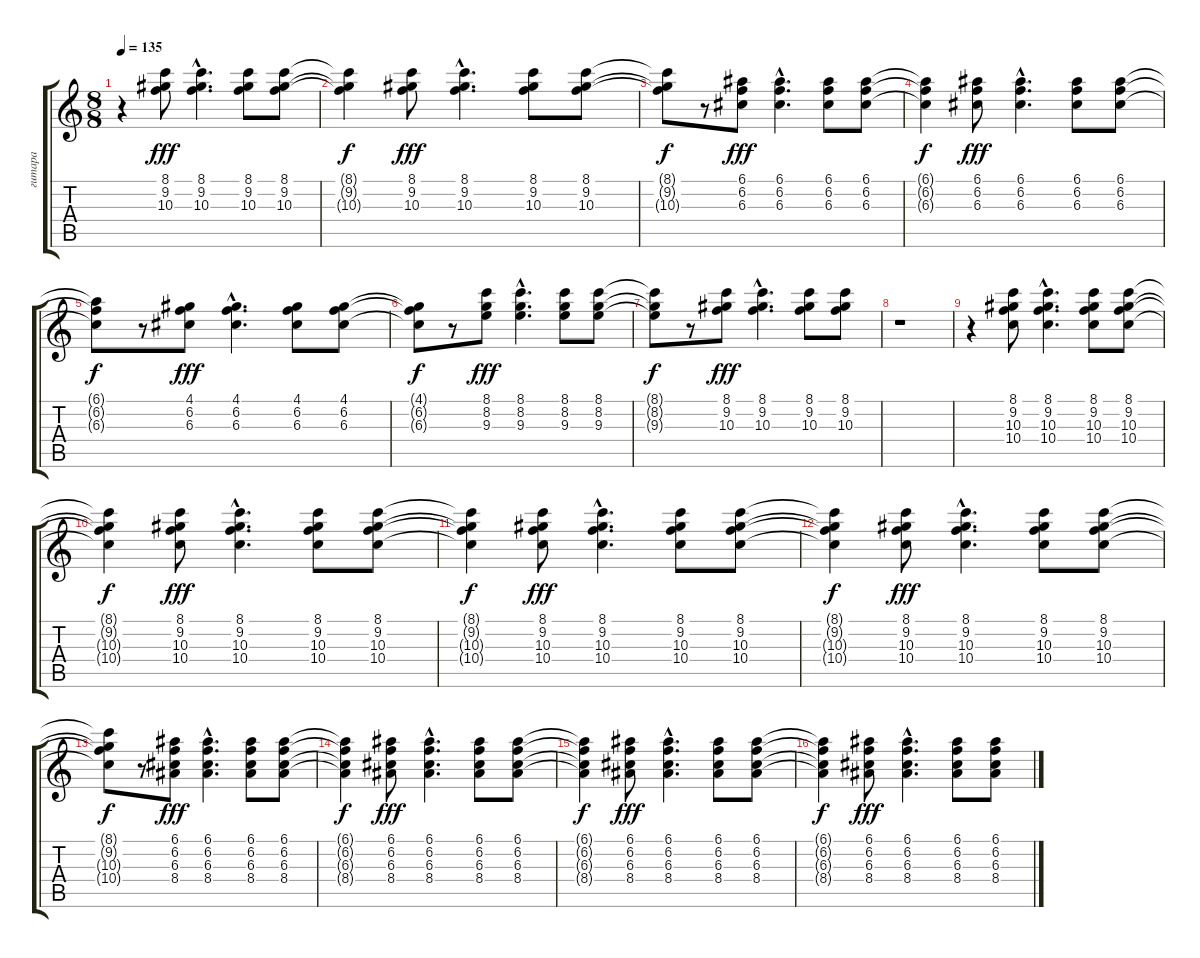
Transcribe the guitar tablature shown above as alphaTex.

\track ("гитара" "гитара") {instrument acousticguitarsteel}
\staff {score tabs}
\tuning (E4 B3 G3 D3 A2 E2) {hide}
\ts (8 8)
\tempo 135
\clef g2
\ks c
r.4{dy fff} (8.1 9.2 10.3).8 (8.1{hac} 9.2{hac} 10.3{hac}).4{d} (8.1 9.2 10.3).8 (8.1 9.2 10.3).8 |
(8.1{t} 9.2{t} 10.3{t}).4{dy f} (8.1 9.2 10.3).8{dy fff} (8.1{hac} 9.2{hac} 10.3{hac}).4{d} (8.1 9.2 10.3).8 (8.1 9.2 10.3).8 |
(8.1{t} 9.2{t} 10.3{t}).8{dy f} r.8 (6.1 6.2 6.3).8{dy fff} (6.1{hac} 6.2{hac} 6.3{hac}).4{d} (6.1 6.2 6.3).8 (6.1 6.2 6.3).8 |
(6.1{t} 6.2{t} 6.3{t}).4{dy f} (6.1 6.2 6.3).8{dy fff} (6.1{hac} 6.2{hac} 6.3{hac}).4{d} (6.1 6.2 6.3).8 (6.1 6.2 6.3).8 |
(6.1{t} 6.2{t} 6.3{t}).8{dy f} r.8 (4.1 6.2 6.3).8{dy fff} (4.1{hac} 6.2{hac} 6.3{hac}).4{d} (4.1 6.2 6.3).8 (4.1 6.2 6.3).8 |
(4.1{t} 6.2{t} 6.3{t}).8{dy f} r.8 (8.1 8.2 9.3).8{dy fff} (8.1{hac} 8.2{hac} 9.3{hac}).4{d} (8.1 8.2 9.3).8 (8.1 8.2 9.3).8 |
(8.1{t} 8.2{t} 9.3{t}).8{dy f} r.8 (8.1 9.2 10.3).8{dy fff} (8.1{hac} 9.2{hac} 10.3{hac}).4{d} (8.1 9.2 10.3).8 (8.1 9.2 10.3).8 |
r.1 |
r.4 (8.1 9.2 10.3 10.4).8 (8.1{hac} 9.2{hac} 10.3{hac} 10.4{hac}).4{d} (8.1 9.2 10.3 10.4).8 (8.1 9.2 10.3 10.4).8 |
(8.1{t} 9.2{t} 10.3{t} 10.4{t}).4{dy f} (8.1 9.2 10.3 10.4).8{dy fff} (8.1{hac} 9.2{hac} 10.3{hac} 10.4{hac}).4{d} (8.1 9.2 10.3 10.4).8 (8.1 9.2 10.3 10.4).8 |
(8.1{t} 9.2{t} 10.3{t} 10.4{t}).4{dy f} (8.1 9.2 10.3 10.4).8{dy fff} (8.1{hac} 9.2{hac} 10.3{hac} 10.4{hac}).4{d} (8.1 9.2 10.3 10.4).8 (8.1 9.2 10.3 10.4).8 |
(8.1{t} 9.2{t} 10.3{t} 10.4{t}).4{dy f} (8.1 9.2 10.3 10.4).8{dy fff} (8.1{hac} 9.2{hac} 10.3{hac} 10.4{hac}).4{d} (8.1 9.2 10.3 10.4).8 (8.1 9.2 10.3 10.4).8 |
(8.1{t} 9.2{t} 10.3{t} 10.4{t}).8{dy f} r.8 (6.1 6.2 6.3 8.4).8{dy fff} (6.1{hac} 6.2{hac} 6.3{hac} 8.4{hac}).4{d} (6.1 6.2 6.3 8.4).8 (6.1 6.2 6.3 8.4).8 |
(6.1{t} 6.2{t} 6.3{t} 8.4{t}).4{dy f} (6.1 6.2 6.3 8.4).8{dy fff} (6.1{hac} 6.2{hac} 6.3{hac} 8.4{hac}).4{d} (6.1 6.2 6.3 8.4).8 (6.1 6.2 6.3 8.4).8 |
(6.1{t} 6.2{t} 6.3{t} 8.4{t}).4{dy f} (6.1 6.2 6.3 8.4).8{dy fff} (6.1{hac} 6.2{hac} 6.3{hac} 8.4{hac}).4{d} (6.1 6.2 6.3 8.4).8 (6.1 6.2 6.3 8.4).8 |
(6.1{t} 6.2{t} 6.3{t} 8.4{t}).4{dy f} (6.1 6.2 6.3 8.4).8{dy fff} (6.1{hac} 6.2{hac} 6.3{hac} 8.4{hac}).4{d} (6.1 6.2 6.3 8.4).8 (6.1 6.2 6.3 8.4).8
